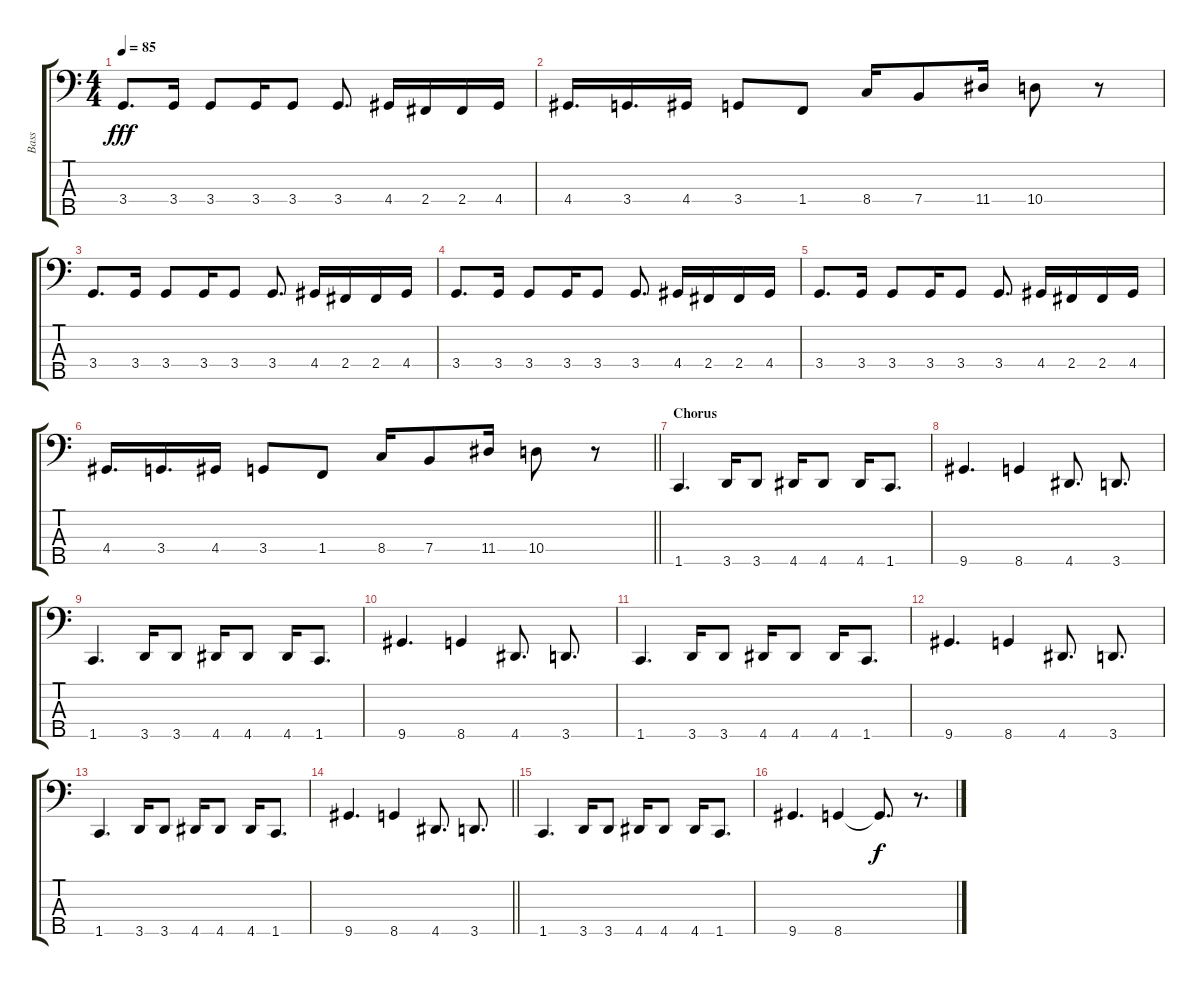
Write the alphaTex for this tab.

\track ("Bass" "Bass") {instrument electricbasspick}
\staff {score tabs}
\tuning (G2 D2 A1 E1 B0) {hide}
\ts (4 4)
\tempo 85
\clef f4
\ks c
3.4.8{d dy fff} 3.4.16 3.4.8 3.4.16 3.4.8 3.4.8{d} 4.4.16 2.4.16 2.4.16 4.4.16 |
4.4.16{d} 3.4.16{d} 4.4.16 3.4.8 1.4.8 8.4.16 7.4.8 11.4.16 10.4.8 r.8 |
3.4.8{d} 3.4.16 3.4.8 3.4.16 3.4.8 3.4.8{d} 4.4.16 2.4.16 2.4.16 4.4.16 |
3.4.8{d} 3.4.16 3.4.8 3.4.16 3.4.8 3.4.8{d} 4.4.16 2.4.16 2.4.16 4.4.16 |
3.4.8{d} 3.4.16 3.4.8 3.4.16 3.4.8 3.4.8{d} 4.4.16 2.4.16 2.4.16 4.4.16 |
\barLineRight lightlight
4.4.16{d} 3.4.16{d} 4.4.16 3.4.8 1.4.8 8.4.16 7.4.8 11.4.16 10.4.8 r.8 |
\section ("" "Chorus")
1.5.4{d} 3.5.16 3.5.8 4.5.16 4.5.8 4.5.16 1.5.8{d} |
9.5.4{d} 8.5.4 4.5.8{d} 3.5.8{d} |
1.5.4{d} 3.5.16 3.5.8 4.5.16 4.5.8 4.5.16 1.5.8{d} |
9.5.4{d} 8.5.4 4.5.8{d} 3.5.8{d} |
1.5.4{d} 3.5.16 3.5.8 4.5.16 4.5.8 4.5.16 1.5.8{d} |
9.5.4{d} 8.5.4 4.5.8{d} 3.5.8{d} |
1.5.4{d} 3.5.16 3.5.8 4.5.16 4.5.8 4.5.16 1.5.8{d} |
\barLineRight lightlight
9.5.4{d} 8.5.4 4.5.8{d} 3.5.8{d} |
1.5.4{d} 3.5.16 3.5.8 4.5.16 4.5.8 4.5.16 1.5.8{d} |
9.5.4{d} 8.5.4 8.5{t}.8{d dy f} r.8{d}
